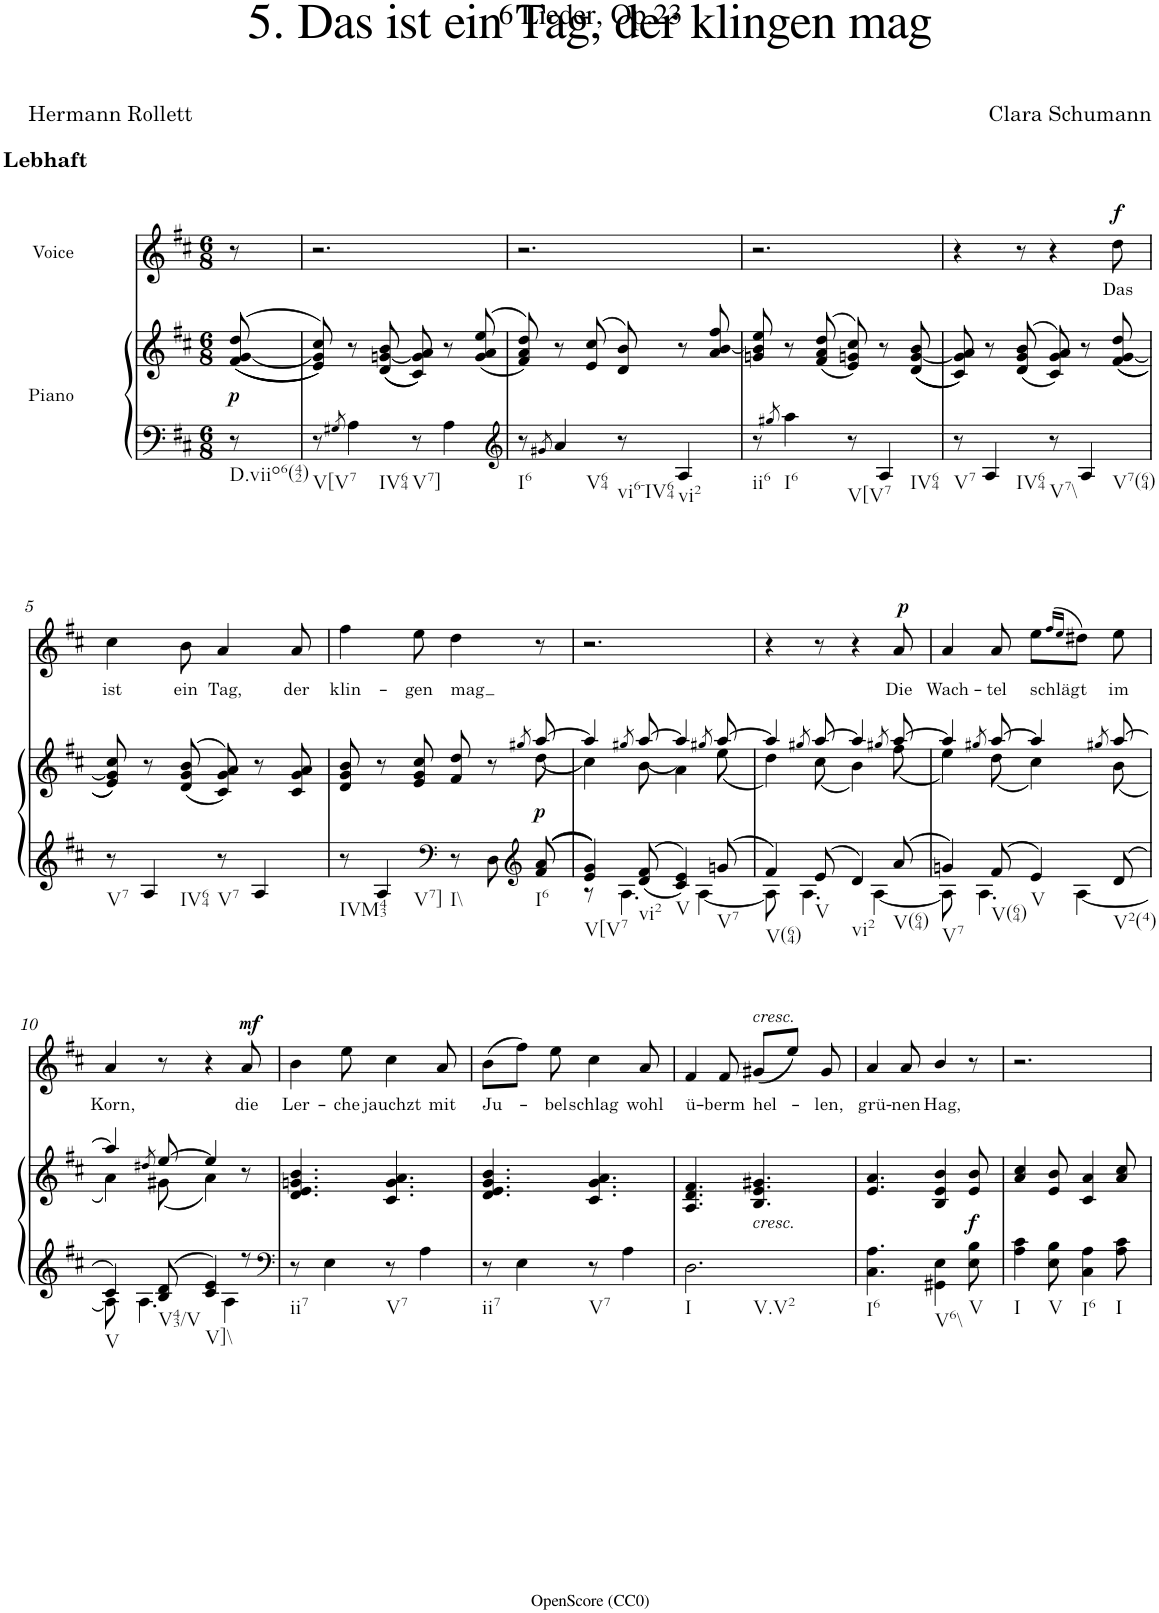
**kern	**kern	**dynam	**kern	**text	**dynam
*part2	*part2	*part2	*part1	*part1	*part1
*staff3	*staff2	*staff2/3	*staff1	*staff1	*staff1
*I"Piano	*	*	*I"Voice	*	*
*I'Pno	*	*	*	*	*
*clefF4	*clefG2	*	*clefG2	*	*
*k[f#c#]	*k[f#c#]	*	*k[f#c#]	*	*
*M6/8	*M6/8	*	*M6/8	*	*
=	=	=	=	=	=
!	!	!	!LO:TX:a:B:t=Lebhaft	!	!
!LO:TX:b:t=D.viio6(42)	!	!	!	!	!
!	!	!LO:DY:b	!	!	!
8r	(>((<8f#/ [<8g/ 8dd/	p	8r	.	.
=1	=1	=1	=1	=1	=1
!LO:TX:b:t=V[V7	!	!	!	!	!
8r	8e/ 8g/] 8cc#/)))	.	2.r	.	.
8qG#X/	.	.	.	.	.
!LO:TX:b:t=IV64	!	!	!	!	!
4A\	8r	.	.	.	.
.	(<(8d/ [<8gn/ 8b/	.	.	.	.
!LO:TX:b:t=V7]	!	!	!	!	!
8r	8c#/ 8g/] 8a/))	.	.	.	.
4A\	8r	.	.	.	.
.	((>8g/ 8a/ 8ee/	.	.	.	.
=2	=2	=2	=2	=2	=2
*clefG2	*	*	*	*	*
!LO:TX:b:t=I6	!	!	!	!	!
8r	8f#/ 8a/ 8dd/))	.	2.r	.	.
8qg#X/	.	.	.	.	.
!LO:TX:b:t=V64	!	!	!	!	!
4a/	8r	.	.	.	.
.	(>8e/ 8cc#/	.	.	.	.
!LO:TX:b:t=vi6-IV64	!	!	!	!	!
8r	8d/ 8b/)	.	.	.	.
!LO:TX:b:t=vi2	!	!	!	!	!
4A/	8r	.	.	.	.
.	8a/ [8b/ 8ff#/	.	.	.	.
=3	=3	=3	=3	=3	=3
!LO:TX:b:t=ii6	!	!	!	!	!
8r	8gn/ 8b/] 8ee/	.	2.r	.	.
8qgg#X/	.	.	.	.	.
!LO:TX:b:t=I6	!	!	!	!	!
4aa\	8r	.	.	.	.
.	(>(8f#/ 8a/ 8dd/	.	.	.	.
!LO:TX:b:t=V[V7	!	!	!	!	!
8r	8e/ 8gn/ 8cc#/))	.	.	.	.
!LO:TX:b:t=IV64	!	!	!	!	!
4A/	8r	.	.	.	.
.	((<8d/ [<8g/ 8b/	.	.	.	.
=4	=4	=4	=4	=4	=4
!LO:TX:b:t=V7	!	!	!	!	!
8r	8c#/ 8g/] 8a/))	.	4r	.	.
!LO:TX:b:t=IV64	!	!	!	!	!
4A/	8r	.	.	.	.
.	(>(8d/ 8g/ 8b/	.	8r	.	.
!LO:TX:b:t=V7\\	!	!	!	!	!
8r	8c#/ 8g/ 8a/))	.	4r	.	.
!LO:TX:b:t=V7(64)	!	!	!	!	!
4A/	8r	.	.	.	.
!	!	!	!	!LO:LY:b	!LO:DY:a
.	((<8f#/ [8g/ 8dd/	.	8dd\	Das	f
!!LO:LB:g=z
=5	=5	=5	=5	=5	=5
!LO:TX:b:t=V7	!	!	!	!	!
!	!	!	!	!LO:LY:b	!
8r	8e/ 8g/] 8cc#/))	.	4cc#\	ist	.
!LO:TX:b:t=IV64	!	!	!	!	!
4A/	8r	.	.	.	.
!	!	!	!	!LO:LY:b	!
.	(>(8d/ 8g/ 8b/	.	8b\	ein	.
!LO:TX:b:t=V7	!	!	!	!	!
!	!	!	!	!LO:LY:b	!
8r	8c#/ 8g/ 8a/))	.	4a/	Tag,	.
4A/	8r	.	.	.	.
!	!	!	!	!LO:LY:b	!
.	8c#/ 8g/ 8a/	.	8a/	der	.
=6	=6	=6	=6	=6	=6
*	*^	*	*	*	*
!LO:TX:b:t=IVM43	!	!	!	!	!	!
!	!	!	!	!	!LO:LY:b	!
8r	8d/ 8g/ 8b/	8ryy	.	4ff#\	klin-	.
!LO:TX:b:t=V7]	!	!	!	!	!	!
*	*v	*v	*	*	*	*
4A/	8r	.	.	.	.
!	!	!	!	!LO:LY:b	!
.	8e/ 8g/ 8cc#/	.	8ee\	-gen	.
*clefF4	*	*	*	*	*
!LO:TX:b:t=I\\	!	!	!	!	!
!	!	!	!	!LO:LY:b	!
8r	8f#/ 8dd/	.	4dd\	mag	.
8D\L	8r	.	.	.	.
*clefG2	*	*	*	*	*
.	8qgg#X/	.	.	.	.
*	*^	*	*	*	*
!LO:TX:b:t=I6	!	!	!	!	!	!
!	!	!	!LO:DY:b	!	!	!
8f#\ 8a\J	[8aa/	(8dd\	p	8r	.	.
=7	=7	=7	=7	=7	=7	=7
*^	*	*	*	*	*	*
!LO:TX:b:t=V[V7	!	!	!	!	!	!	!
4e/ 4g/	8r	4aa/]	4cc#\)	.	2.r	.	.
.	4.A\	.	.	.	.	.	.
.	.	8qgg#X/	.	.	.	.	.
!LO:TX:b:t=vi2	!	!	!	!	!	!	!
8d/ 8f#/	.	[8aa/	(8b\	.	.	.	.
!LO:TX:b:t=V	!	!	!	!	!	!	!
4c#/ 4e/	.	4aa/]	4a\)	.	.	.	.
.	[4A\	.	.	.	.	.	.
.	.	8qgg#X/	.	.	.	.	.
!LO:TX:b:t=V7	!	!	!	!	!	!	!
8gn/	.	[8aa/	(8ee\	.	.	.	.
=8	=8	=8	=8	=8	=8	=8	=8
!LO:TX:b:t=V(64)	!	!	!	!	!	!	!
4f#/	8A\]	4aa/]	4dd\)	.	4r	.	.
.	4.A\	.	.	.	.	.	.
.	.	8qgg#X/	.	.	.	.	.
!LO:TX:b:t=V	!	!	!	!	!	!	!
8e/	.	[8aa/	(8cc#\	.	8r	.	.
!LO:TX:b:t=vi2	!	!	!	!	!	!	!
4d/	.	4aa/]	4b\)	.	4r	.	.
.	[4A\	.	.	.	.	.	.
.	.	8qgg#X/	.	.	.	.	.
!LO:TX:b:t=V(64)	!	!	!	!	!	!	!
!	!	!	!	!	!	!LO:LY:b	!LO:DY:a
8a/	.	[8aa/	(<8ff#\	.	8a/	Die	p
=9	=9	=9	=9	=9	=9	=9	=9
!LO:TX:b:t=V7	!	!	!	!	!	!	!
!	!	!	!	!	!	!LO:LY:b	!
4gn/	8A\]	4aa/]	4ee\)	.	4a/	Wach-	.
.	4.A\	.	.	.	.	.	.
.	.	8qgg#X/	.	.	.	.	.
!LO:TX:b:t=V(64)	!	!	!	!	!	!	!
!	!	!	!	!	!	!LO:LY:b	!
8f#/	.	[8aa/	(8dd\	.	8a/	-tel	.
!LO:TX:b:t=V	!	!	!	!	!	!	!
!	!	!	!	!	!	!LO:LY:b	!
4e/	.	4aa/]	4cc#\)	.	8ee\L	schlägt	.
.	.	.	.	.	(>16qff#/LL	.	.
.	.	.	.	.	16qee/JJ	.	.
.	[4A\	.	.	.	8dd#X\J)	.	.
.	.	8qgg#X/	.	.	.	.	.
!LO:TX:b:t=V2(4)	!	!	!	!	!	!	!
!	!	!	!	!	!	!LO:LY:b	!
8d/	.	[8aa/	(8b\	.	8ee\	im	.
!!LO:LB:g=z
=10	=10	=10	=10	=10	=10	=10	=10
!LO:TX:b:t=V	!	!	!	!	!	!	!
!	!	!	!	!	!	!LO:LY:b	!
4c#/	8A\]	4aa/]	4a\)	.	4a/	Korn,	.
.	4.A\	.	.	.	.	.	.
.	.	8qdd#X/	.	.	.	.	.
!LO:TX:b:t=V43/V	!	!	!	!	!	!	!
8B/ 8d/	.	[8ee/	(8g#X\	.	8r	.	.
!LO:TX:b:t=V]\\	!	!	!	!	!	!	!
4c#/ 4e/	.	4ee/]	4a\)	.	4r	.	.
.	4A\	.	.	.	.	.	.
!	!	!	!	!	!	!LO:LY:b	!LO:DY:a
8r	.	8r	8ryy	.	8a/	die	mf
*v	*v	*	*	*	*	*	*
*	*v	*v	*	*	*	*
=11	=11	=11	=11	=11	=11
*clefF4	*	*	*	*	*
*	*^	*	*	*	*
!LO:TX:b:t=ii7	!	!	!	!	!	!
!	!	!	!	!	!LO:LY:b	!
*	*v	*v	*	*	*	*
8r	4.d/ 4.e/ 4.gn/ 4.b/	.	4b\	Ler-	.
4E\	.	.	.	.	.
!	!	!	!	!LO:LY:b	!
.	.	.	8ee\	-che	.
!LO:TX:b:t=V7	!	!	!	!	!
!	!	!	!	!LO:LY:b	!
8r	4.c#/ 4.g/ 4.a/	.	4cc#\	jauchzt	.
4A\	.	.	.	.	.
!	!	!	!	!LO:LY:b	!
.	.	.	8a/	mit	.
=12	=12	=12	=12	=12	=12
!LO:TX:b:t=ii7	!	!	!	!	!
!	!	!	!	!LO:LY:b	!
8r	4.d/ 4.e/ 4.g/ 4.b/	.	(8b\L	Ju-	.
4E\	.	.	8ff#\J)	.	.
!	!	!	!	!LO:LY:b	!
.	.	.	8ee\	-bel-	.
!LO:TX:b:t=V7	!	!	!	!	!
!	!	!	!	!LO:LY:b	!
8r	4.c#/ 4.g/ 4.a/	.	4cc#\	-schlag	.
4A\	.	.	.	.	.
!	!	!	!	!LO:LY:b	!
.	.	.	8a/	wohl	.
=13	=13	=13	=13	=13	=13
!LO:TX:b:t=I	!	!	!	!	!
!LO:TX:b:t=V.V2	!	!	!	!	!
!	!	!	!	!LO:LY:b	!
2.D\	4.A/ 4.d/ 4.f#/	.	4f#/	ü-	.
!	!	!	!	!LO:LY:b	!
.	.	.	8f#/	-berm	.
!	!	!	!LO:TX:a:i:t=cresc.	!	!
!	!LO:TX:b:i:t=cresc.	!	!	!	!
!	!	!	!	!LO:LY:b	!
.	4.B/ 4.e/ 4.g#X/	.	(8g#X/L	hel-	.
.	.	.	8ee/J)	.	.
!	!	!	!	!LO:LY:b	!
.	.	.	8g#/	-len,	.
=14	=14	=14	=14	=14	=14
!LO:TX:b:t=I6	!	!	!	!	!
!	!	!	!	!LO:LY:b	!
4.C#\ 4.A\	4.e/ 4.a/	.	4a/	grü-	.
!	!	!	!	!LO:LY:b	!
.	.	.	8a/	-nen	.
!LO:TX:b:t=V6\\	!	!	!	!	!
!	!	!	!	!LO:LY:b	!
4GG#X\ 4E\	4B/ 4e/ 4b/	.	4b/	Hag,	.
!LO:TX:b:t=V	!	!	!	!	!
!	!	!LO:DY:b	!	!	!
8E\ 8B\	8e/ 8b/	f	8r	.	.
=15	=15	=15	=15	=15	=15
!LO:TX:b:t=I	!	!	!	!	!
4A\ 4c#\	4a/ 4cc#/	.	2.r	.	.
!LO:TX:b:t=V	!	!	!	!	!
8E\ 8B\	8e/ 8b/	.	.	.	.
!LO:TX:b:t=I6	!	!	!	!	!
4C#\ 4A\	4c#/ 4a/	.	.	.	.
!LO:TX:b:t=I	!	!	!	!	!
8A\ 8c#\	8a/ 8cc#/	.	.	.	.
=	=	=	=	=	=
*-	*-	*-	*-	*-	*-
